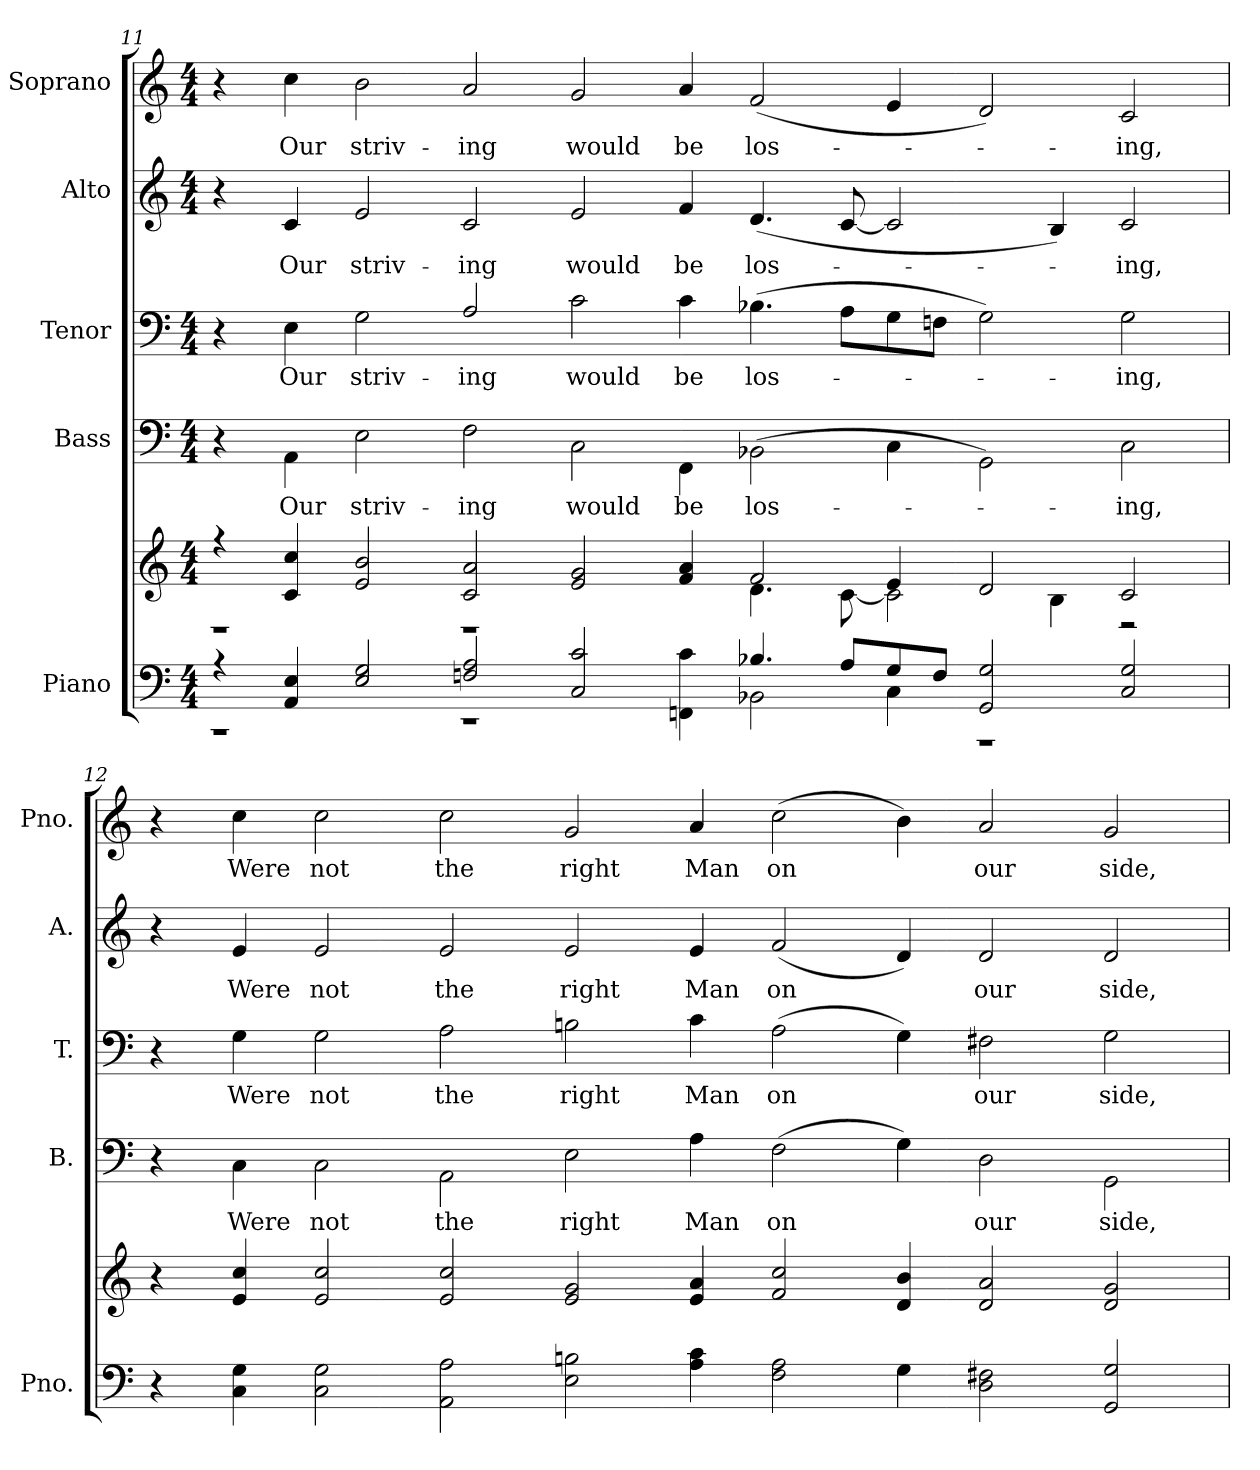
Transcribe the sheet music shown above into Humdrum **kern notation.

**kern	**kern	**kern	**text	**kern	**text	**kern	**text	**kern	**text
*part5	*part5	*part4	*part4	*part3	*part3	*part2	*part2	*part1	*part1
*staff6	*staff5	*staff4	*staff4	*staff3	*staff3	*staff2	*staff2	*staff1	*staff1
*I"Piano	*	*I"Bass	*	*I"Tenor	*	*I"Alto	*	*I"Soprano	*
*I'Pno.	*	*I'B.	*	*I'T.	*	*I'A.	*	*I'Pno.	*
!!LO:PB:g=z
*clefF4	*clefG2	*clefF4	*	*clefF4	*	*clefG2	*	*clefG2	*
*k[]	*k[]	*k[]	*	*k[]	*	*k[]	*	*k[]	*
*C:	*C:	*C:	*	*C:	*	*C:	*	*C:	*
*M4/4	*M4/4	*M4/4	*	*M4/4	*	*M4/4	*	*M4/4	*
=11	=11	=11	=11	=11	=11	=11	=11	=11	=11
*^	*^	*	*	*	*	*	*	*	*
4r	1r	4r	1r	4r	.	4r	.	4r	.	4r	.
!	!	!	!	!	!LO:LY:b:color=#000000	!	!	!	!	!	!
!	!	!	!	!	!	!	!LO:LY:b:color=#000000	!	!	!	!
!	!	!	!	!	!	!	!	!	!LO:LY:b:color=#000000	!	!
!	!	!	!	!	!	!	!	!	!	!	!LO:LY:b:color=#000000
4AAi/ 4Ei	.	4ci/ 4cci	.	4AAi\	Our	4Ei\	Our	4ci/	Our	4cci\	Our
!	!	!	!	!	!LO:LY:b:color=#000000	!	!	!	!	!	!
!	!	!	!	!	!	!	!LO:LY:b:color=#000000	!	!	!	!
!	!	!	!	!	!	!	!	!	!LO:LY:b:color=#000000	!	!
!	!	!	!	!	!	!	!	!	!	!	!LO:LY:b:color=#000000
2Ei/ 2Gi	.	2ei/ 2bi	.	2Ei\	striv-	2Gi\	striv-	2ei/	striv-	2bi\	striv-
!	!	!	!	!	!LO:LY:b:color=#000000	!	!	!	!	!	!
!	!	!	!	!	!	!	!LO:LY:b:color=#000000	!	!	!	!
!	!	!	!	!	!	!	!	!	!LO:LY:b:color=#000000	!	!
!	!	!	!	!	!	!	!	!	!	!	!LO:LY:b:color=#000000
2Fni/ 2Ai	1r	2ci/ 2ai	1r	2Fi\	-ing	2Ai/	-ing	2ci/	-ing	2ai/	-ing
!	!	!	!	!	!LO:LY:b:color=#000000	!	!	!	!	!	!
!	!	!	!	!	!	!	!LO:LY:b:color=#000000	!	!	!	!
!	!	!	!	!	!	!	!	!	!LO:LY:b:color=#000000	!	!
!	!	!	!	!	!	!	!	!	!	!	!LO:LY:b:color=#000000
2Ci/ 2ci	.	2ei/ 2gi	.	2Ci\	would	2ci\	would	2ei/	would	2gi/	would
!	!	!	!	!	!LO:LY:b:color=#000000	!	!	!	!	!	!
!	!	!	!	!	!	!	!LO:LY:b:color=#000000	!	!	!	!
!	!	!	!	!	!	!	!	!	!LO:LY:b:color=#000000	!	!
!	!	!	!	!	!	!	!	!	!	!	!LO:LY:b:color=#000000
4FFni\ 4ci	4ryy	4fi/ 4ai	4ryy	4FFi\	be	4ci\	be	4fi/	be	4ai/	be
!	!	!	!	!	!LO:LY:b:color=#000000	!	!	!	!	!	!
!	!	!	!	!	!	!	!LO:LY:b:color=#000000	!	!	!	!
!	!	!	!	!	!	!	!	!	!LO:LY:b:color=#000000	!	!
!	!	!	!	!	!	!	!	!	!	!	!LO:LY:b:color=#000000
4.B-Xi/	2BB-Xi\	2fi/	4.di\	(2BB-Xi\	los-	(4.B-Xi\	los-	(4.di/	los-	(2fi/	los-
8Ai/L	.	.	[<8ci\	.	.	8Ai\L	.	[<8ci/	.	.	.
8Gi/	4Ci\	4ei/	2ci\]	4Ci\	.	8Gi\	.	2ci/]	.	4ei/	.
8Fi/J	.	.	.	.	.	8Fni\J	.	.	.	.	.
2GGi/ 2Gi	1r	2di/	.	2GGi\)	.	2Gi\)	.	.	.	2di/)	.
.	.	.	4Bi\	.	.	.	.	4Bi/)	.	.	.
!	!	!	!	!	!LO:LY:b:color=#000000	!	!	!	!	!	!
!	!	!	!	!	!	!	!LO:LY:b:color=#000000	!	!	!	!
!	!	!	!	!	!	!	!	!	!LO:LY:b:color=#000000	!	!
!	!	!	!	!	!	!	!	!	!	!	!LO:LY:b:color=#000000
2Ci/ 2Gi	.	2ci/	2r	2Ci\	-ing,	2Gi\	-ing,	2ci/	-ing,	2ci/	-ing,
*v	*v	*	*	*	*	*	*	*	*	*	*
*	*v	*v	*	*	*	*	*	*	*	*
!!LO:PB:g=z
=12	=12	=12	=12	=12	=12	=12	=12	=12	=12
4r	4r	4r	.	4r	.	4r	.	4r	.
!	!	!	!LO:LY:b:color=#000000	!	!	!	!	!	!
!	!	!	!	!	!LO:LY:b:color=#000000	!	!	!	!
!	!	!	!	!	!	!	!LO:LY:b:color=#000000	!	!
!	!	!	!	!	!	!	!	!	!LO:LY:b:color=#000000
4Ci\ 4Gi	4ei/ 4cci	4Ci\	Were	4Gi\	Were	4ei/	Were	4cci\	Were
!	!	!	!LO:LY:b:color=#000000	!	!	!	!	!	!
!	!	!	!	!	!LO:LY:b:color=#000000	!	!	!	!
!	!	!	!	!	!	!	!LO:LY:b:color=#000000	!	!
!	!	!	!	!	!	!	!	!	!LO:LY:b:color=#000000
2Ci\ 2Gi	2ei/ 2cci	2Ci\	not	2Gi\	not	2ei/	not	2cci\	not
!	!	!	!LO:LY:b:color=#000000	!	!	!	!	!	!
!	!	!	!	!	!LO:LY:b:color=#000000	!	!	!	!
!	!	!	!	!	!	!	!LO:LY:b:color=#000000	!	!
!	!	!	!	!	!	!	!	!	!LO:LY:b:color=#000000
2AAi\ 2Ai	2ei/ 2cci	2AAi\	the	2Ai\	the	2ei/	the	2cci\	the
!	!	!	!LO:LY:b:color=#000000	!	!	!	!	!	!
!	!	!	!	!	!LO:LY:b:color=#000000	!	!	!	!
!	!	!	!	!	!	!	!LO:LY:b:color=#000000	!	!
!	!	!	!	!	!	!	!	!	!LO:LY:b:color=#000000
2Ei\ 2Bni	2ei/ 2gi	2Ei\	right	2Bni\	right	2ei/	right	2gi/	right
!	!	!	!LO:LY:b:color=#000000	!	!	!	!	!	!
!	!	!	!	!	!LO:LY:b:color=#000000	!	!	!	!
!	!	!	!	!	!	!	!LO:LY:b:color=#000000	!	!
!	!	!	!	!	!	!	!	!	!LO:LY:b:color=#000000
4Ai\ 4ci	4ei/ 4ai	4Ai\	Man	4ci\	Man	4ei/	Man	4ai/	Man
!	!	!	!LO:LY:b:color=#000000	!	!	!	!	!	!
!	!	!	!	!	!LO:LY:b:color=#000000	!	!	!	!
!	!	!	!	!	!	!	!LO:LY:b:color=#000000	!	!
!	!	!	!	!	!	!	!	!	!LO:LY:b:color=#000000
2Fi\ 2Ai	2fi/ 2cci	(2Fi\	on	(2Ai\	on	(2fi/	on	(2cci\	on
4Gi\	4di/ 4bi	4Gi\)	.	4Gi\)	.	4di/)	.	4bi\)	.
!	!	!	!LO:LY:b:color=#000000	!	!	!	!	!	!
!	!	!	!	!	!LO:LY:b:color=#000000	!	!	!	!
!	!	!	!	!	!	!	!LO:LY:b:color=#000000	!	!
!	!	!	!	!	!	!	!	!	!LO:LY:b:color=#000000
2Di\ 2F#Xi	2di/ 2ai	2Di\	our	2F#Xi\	our	2di/	our	2ai/	our
!	!	!	!LO:LY:b:color=#000000	!	!	!	!	!	!
!	!	!	!	!	!LO:LY:b:color=#000000	!	!	!	!
!	!	!	!	!	!	!	!LO:LY:b:color=#000000	!	!
!	!	!	!	!	!	!	!	!	!LO:LY:b:color=#000000
2GGi/ 2Gi	2di/ 2gi	2GGi\	side,	2Gi\	side,	2di/	side,	2gi/	side,
=	=	=	=	=	=	=	=	=	=
*-	*-	*-	*-	*-	*-	*-	*-	*-	*-
